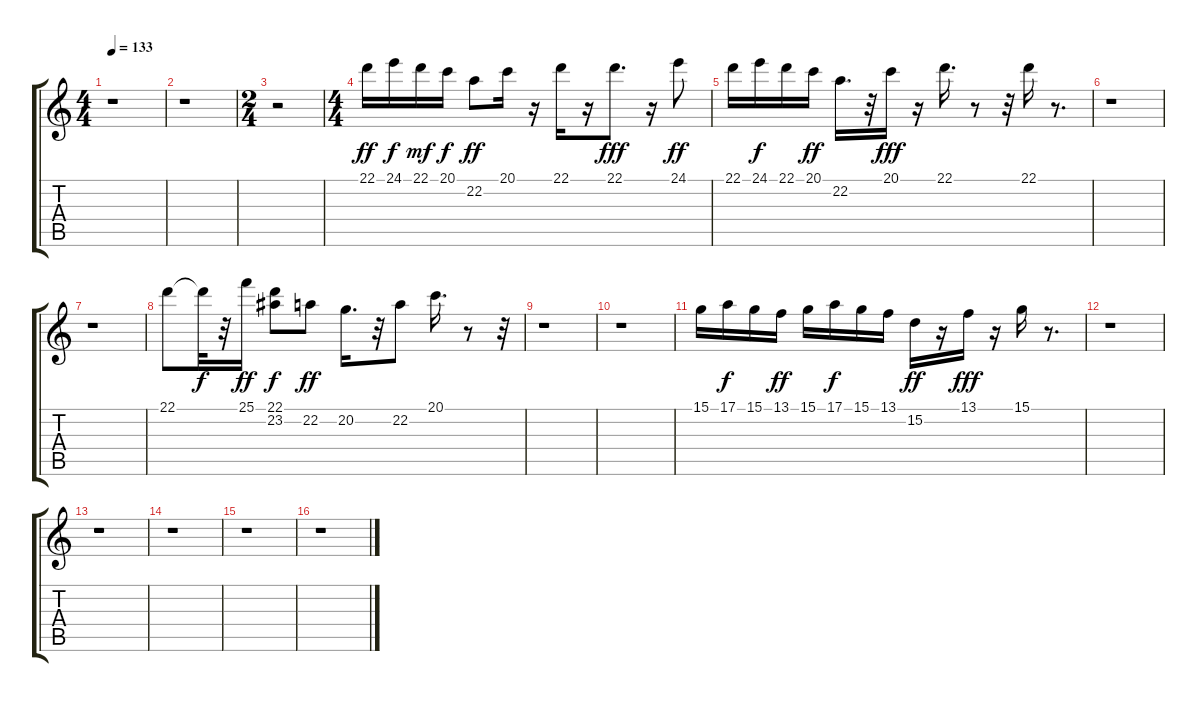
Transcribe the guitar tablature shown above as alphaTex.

\track "" {instrument recorder}
\staff {score tabs}
\tuning (E4 B3 G3 D3 A2 E2) {hide}
\ts (4 4)
\tempo 133
\clef g2
\ks c
r.1{dy fff} |
r.1 |
\ts (2 4)
r.2 |
\ts (4 4)
22.1.16{dy ff} 24.1.16{dy f} 22.1.16{dy mf} 20.1.16{dy f} 22.2.8{dy ff} 20.1.16 r.16 22.1.16 r.16 22.1.8{d dy fff} r.16 24.1.8{dy ff} |
22.1.16 24.1.16{dy f} 22.1.16 20.1.16{dy ff} 22.2.16{d} r.32 20.1.16{dy fff} r.16 22.1.16{d} r.8 r.32 22.1.16 r.8{d} |
r.1 |
r.1 |
22.1.8 22.1{t}.32{dy f} r.32 25.1.16{dy ff} (22.1 23.2).8{dy f} 22.2.8{dy ff} 20.2.16{d} r.32 22.2.8 20.1.16{d} r.8 r.32 |
r.1 |
r.1 |
15.1.16 17.1.16{dy f} 15.1.16 13.1.16{dy ff} 15.1.16 17.1.16{dy f} 15.1.16 13.1.16 15.2.16{dy ff} r.16 13.1.16{dy fff} r.16 15.1.16 r.8{d} |
r.1 |
r.1 |
r.1 |
r.1 |
r.1
